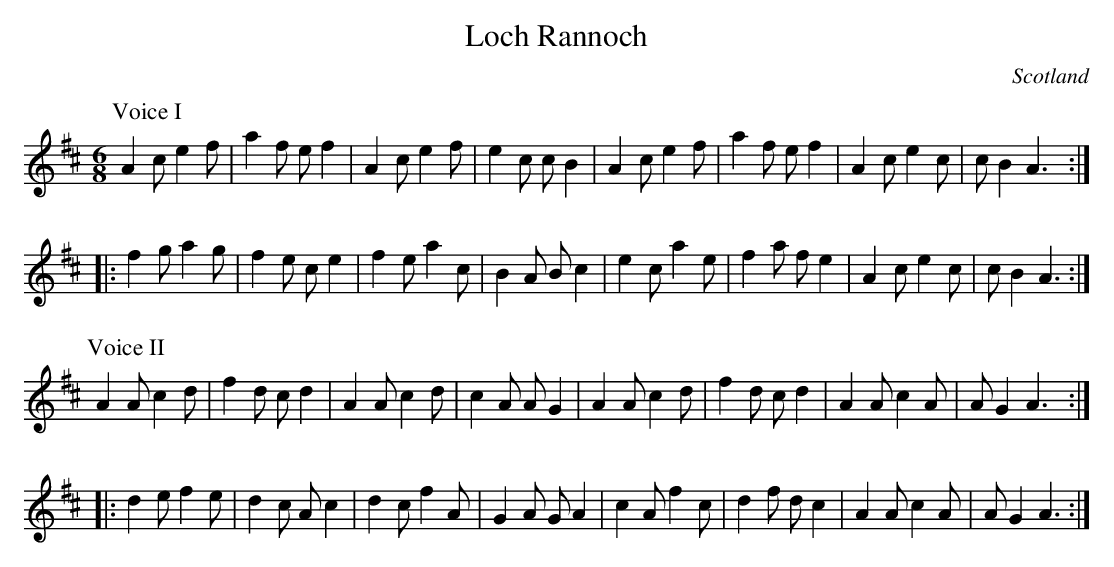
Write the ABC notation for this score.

X:1
T:Loch Rannoch
O:Scotland
M:6/8
K:Amix
P:Voice I
A2c e2f|a2f ef2|A2c e2f|e2c cB2|\
A2c e2f|a2f ef2|A2c e2c|cB2 A3:|
|:f2g a2g|f2e ce2|f2e a2c|B2A Bc2|\
e2c a2e|f2a fe2|A2c e2c|cB2 A3:|
P:Voice II
A2A c2d|f2d cd2|A2A c2d|c2A AG2|\
A2A c2d|f2d cd2|A2A c2A|AG2 A3:|
|:d2e f2e|d2c Ac2|d2c f2A|G2A GA2|\
c2A f2c|d2f dc2|A2A c2A|AG2 A3:|
